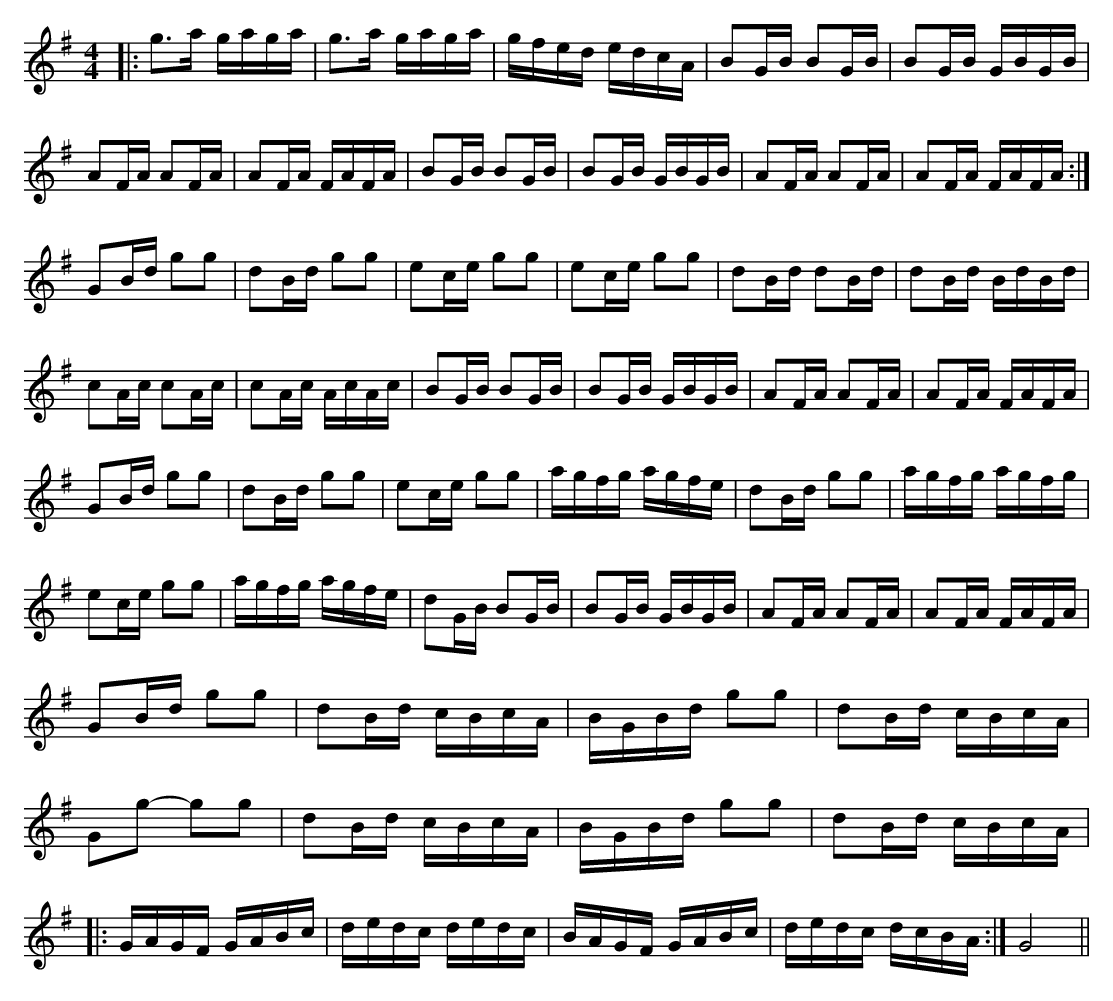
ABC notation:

X:1
M:4/4
K:G
|:g>a g/a/g/a/|g>a g/a/g/a/|g/f/e/d/ e/d/c/A/|BG/B/ BG/B/|BG/B/ G/B/G/B/|
AF/A/ AF/A/|AF/A/ F/A/F/A/|BG/B/ BG/B/|BG/B/ G/B/G/B/|AF/A/ AF/A/|AF/A/ F/A/F/A/:|
GB/d/ gg|dB/d/ gg|ec/e/ gg|ec/e/ gg|dB/d/ dB/d/|dB/d/ B/d/B/d/|
cA/c/ cA/c/|cA/c/ A/c/A/c/|BG/B/ BG/B/|BG/B/ G/B/G/B/|AF/A/ AF/A/|AF/A/ F/A/F/A/|
GB/d/ gg|dB/d/ gg|ec/e/ gg|a/g/f/g/ a/g/f/e/|dB/d/ gg|a/g/f/g/ a/g/f/g/|
ec/e/ gg|a/g/f/g/ a/g/f/e/|dG/B/ BG/B/|BG/B/ G/B/G/B/|AF/A/ AF/A/|AF/A/ F/A/F/A/|
GB/d/ gg|dB/d/ c/B/c/A/|B/G/B/d/ gg|dB/d/ c/B/c/A/|
Gg- gg|dB/d/ c/B/c/A/|B/G/B/d/ gg|dB/d/ c/B/c/A/|
|:G/A/G/F/ G/A/B/c/|d/e/d/c/ d/e/d/c/|B/A/G/F/ G/A/B/c/|d/e/d/c/ d/c/B/A/:|G4||
